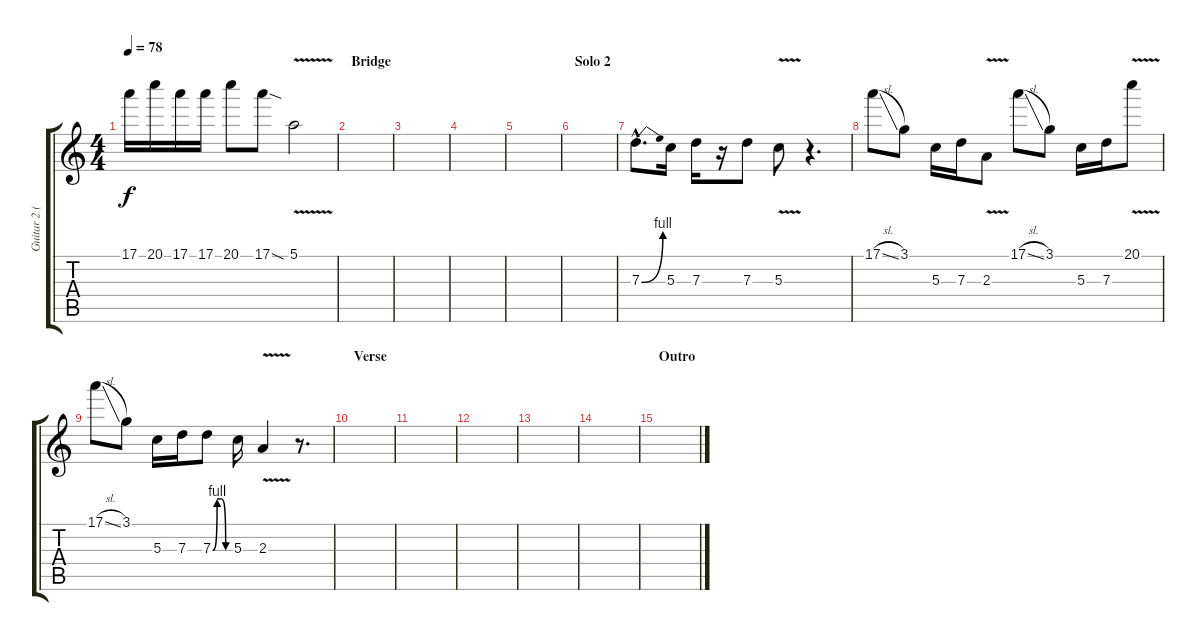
\track ("Guitar 2 (Solo Guitar)" "Guitar 2 (") {instrument overdrivenguitar}
\staff {score tabs}
\tuning (E4 B3 G3 D3 A2 E2) {hide}
\ts (4 4)
\tempo 78
\clef g2
\ks c
17.1.16{dy f} 20.1.16 17.1.16 17.1.16 20.1.8 17.1{sod}.8 5.1{v}.2 |
\section ("" "Bridge")
|
|
|
|
\section ("" "Solo 2")
|
7.3{be (bend 0 0 60 4) hac}.8{d} 5.3.16 7.3.16 r.16 7.3.8 5.3{v}.8 r.4{d} |
17.1{sl}.8 3.1.8 5.3.16 7.3.16 2.3{v}.8 17.1{sl}.8 3.1.8 5.3.16 7.3.16 20.1{v}.8 |
17.1{sl}.8 3.1.8 5.3.16 7.3.16 7.3{be (custom 0 0 15 4 30 4 45 0 60 0)}.8 5.3.16 2.3{v}.4 r.8{d} |
\section ("" "Verse")
|
|
|
|
|
\section ("" "Outro")
